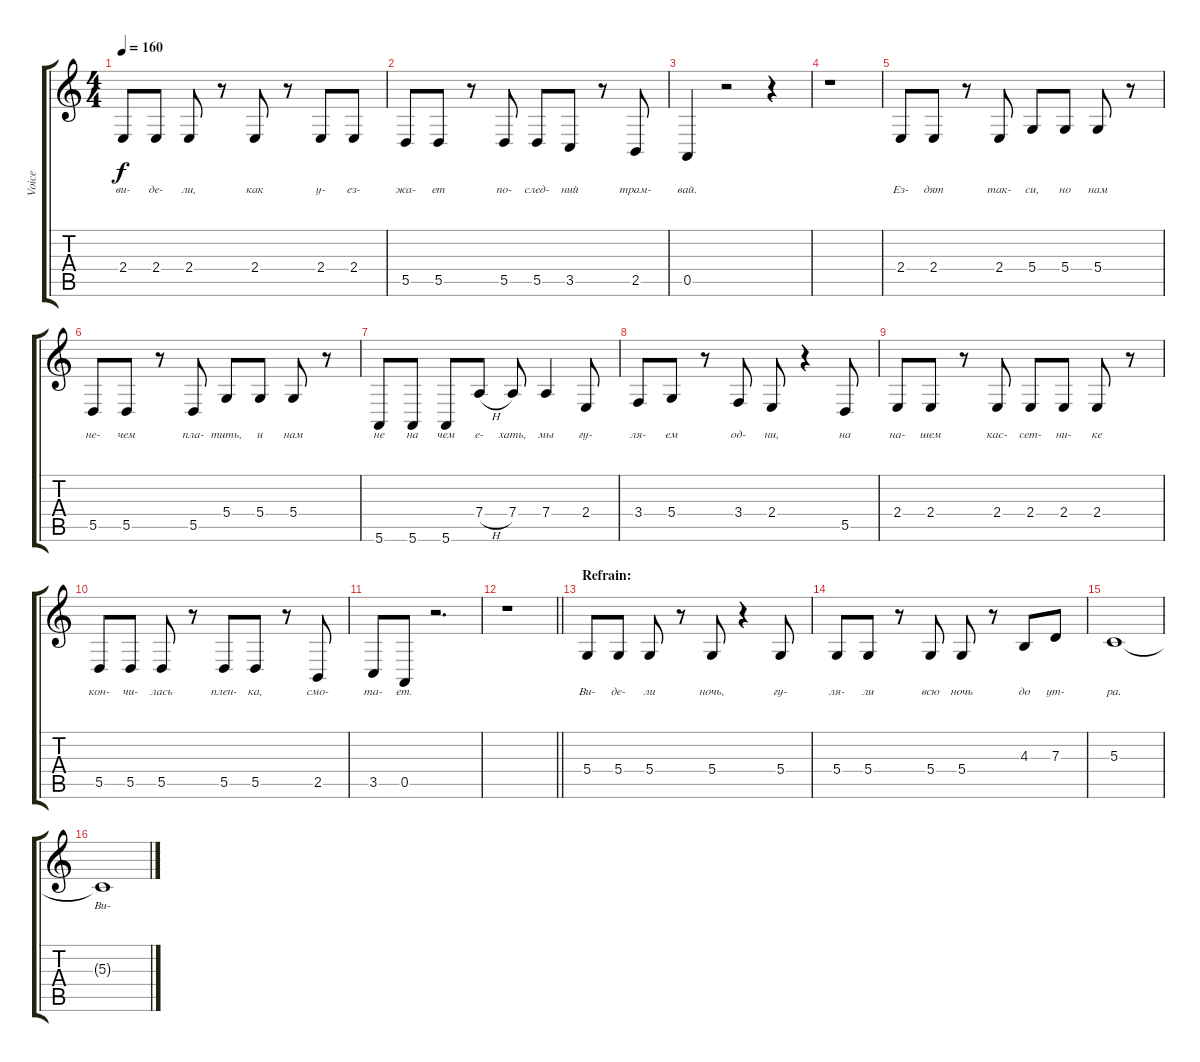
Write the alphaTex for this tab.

\track ("Voice" "Voice") {instrument acousticgrandpiano}
\staff {score tabs}
\tuning (E4 B3 G3 D3 A2 E2) {hide}
\ts (4 4)
\tempo 160
\clef g2
\ks c
2.4.8{lyrics (0 "ви-") lyrics (1 "") lyrics (2 "") lyrics (3 "") lyrics (4 "") dy f} 2.4.8{lyrics (0 "де-") lyrics (1 "") lyrics (2 "") lyrics (3 "") lyrics (4 "")} 2.4.8{lyrics (0 "ли,") lyrics (1 "") lyrics (2 "") lyrics (3 "") lyrics (4 "")} r.8 2.4.8{lyrics (0 "как") lyrics (1 "") lyrics (2 "") lyrics (3 "") lyrics (4 "")} r.8 2.4.8{lyrics (0 "у-") lyrics (1 "") lyrics (2 "") lyrics (3 "") lyrics (4 "")} 2.4.8{lyrics (0 "ез-") lyrics (1 "") lyrics (2 "") lyrics (3 "") lyrics (4 "")} |
5.5.8{lyrics (0 "жа-") lyrics (1 "") lyrics (2 "") lyrics (3 "") lyrics (4 "")} 5.5.8{lyrics (0 "ет") lyrics (1 "") lyrics (2 "") lyrics (3 "") lyrics (4 "")} r.8 5.5.8{lyrics (0 "по-") lyrics (1 "") lyrics (2 "") lyrics (3 "") lyrics (4 "")} 5.5.8{lyrics (0 "след-") lyrics (1 "") lyrics (2 "") lyrics (3 "") lyrics (4 "")} 3.5.8{lyrics (0 "ний") lyrics (1 "") lyrics (2 "") lyrics (3 "") lyrics (4 "")} r.8 2.5.8{lyrics (0 "трам-") lyrics (1 "") lyrics (2 "") lyrics (3 "") lyrics (4 "")} |
0.5.4{lyrics (0 "вай.") lyrics (1 "") lyrics (2 "") lyrics (3 "") lyrics (4 "")} r.2 r.4 |
r.1 |
2.4.8{lyrics (0 "Ез-") lyrics (1 "") lyrics (2 "") lyrics (3 "") lyrics (4 "")} 2.4.8{lyrics (0 "дят") lyrics (1 "") lyrics (2 "") lyrics (3 "") lyrics (4 "")} r.8 2.4.8{lyrics (0 "так-") lyrics (1 "") lyrics (2 "") lyrics (3 "") lyrics (4 "")} 5.4.8{lyrics (0 "си,") lyrics (1 "") lyrics (2 "") lyrics (3 "") lyrics (4 "")} 5.4.8{lyrics (0 "но") lyrics (1 "") lyrics (2 "") lyrics (3 "") lyrics (4 "")} 5.4.8{lyrics (0 "нам") lyrics (1 "") lyrics (2 "") lyrics (3 "") lyrics (4 "")} r.8 |
5.5.8{lyrics (0 "не-") lyrics (1 "") lyrics (2 "") lyrics (3 "") lyrics (4 "")} 5.5.8{lyrics (0 "чем") lyrics (1 "") lyrics (2 "") lyrics (3 "") lyrics (4 "")} r.8 5.5.8{lyrics (0 "пла-") lyrics (1 "") lyrics (2 "") lyrics (3 "") lyrics (4 "")} 5.4.8{lyrics (0 "тить,") lyrics (1 "") lyrics (2 "") lyrics (3 "") lyrics (4 "")} 5.4.8{lyrics (0 "и") lyrics (1 "") lyrics (2 "") lyrics (3 "") lyrics (4 "")} 5.4.8{lyrics (0 "нам") lyrics (1 "") lyrics (2 "") lyrics (3 "") lyrics (4 "")} r.8 |
5.6.8{lyrics (0 "не") lyrics (1 "") lyrics (2 "") lyrics (3 "") lyrics (4 "")} 5.6.8{lyrics (0 "на") lyrics (1 "") lyrics (2 "") lyrics (3 "") lyrics (4 "")} 5.6.8{lyrics (0 "чем") lyrics (1 "") lyrics (2 "") lyrics (3 "") lyrics (4 "")} 7.4{h}.8{lyrics (0 "е-") lyrics (1 "") lyrics (2 "") lyrics (3 "") lyrics (4 "")} 7.4.8{lyrics (0 "хать,") lyrics (1 "") lyrics (2 "") lyrics (3 "") lyrics (4 "")} 7.4.4{lyrics (0 "мы") lyrics (1 "") lyrics (2 "") lyrics (3 "") lyrics (4 "")} 2.4.8{lyrics (0 "гу-") lyrics (1 "") lyrics (2 "") lyrics (3 "") lyrics (4 "")} |
3.4.8{lyrics (0 "ля-") lyrics (1 "") lyrics (2 "") lyrics (3 "") lyrics (4 "")} 5.4.8{lyrics (0 "ем") lyrics (1 "") lyrics (2 "") lyrics (3 "") lyrics (4 "")} r.8 3.4.8{lyrics (0 "од-") lyrics (1 "") lyrics (2 "") lyrics (3 "") lyrics (4 "")} 2.4.8{lyrics (0 "ни,") lyrics (1 "") lyrics (2 "") lyrics (3 "") lyrics (4 "")} r.4 5.5.8{lyrics (0 "на") lyrics (1 "") lyrics (2 "") lyrics (3 "") lyrics (4 "")} |
2.4.8{lyrics (0 "на-") lyrics (1 "") lyrics (2 "") lyrics (3 "") lyrics (4 "")} 2.4.8{lyrics (0 "шем") lyrics (1 "") lyrics (2 "") lyrics (3 "") lyrics (4 "")} r.8 2.4.8{lyrics (0 "кас-") lyrics (1 "") lyrics (2 "") lyrics (3 "") lyrics (4 "")} 2.4.8{lyrics (0 "сет-") lyrics (1 "") lyrics (2 "") lyrics (3 "") lyrics (4 "")} 2.4.8{lyrics (0 "ни-") lyrics (1 "") lyrics (2 "") lyrics (3 "") lyrics (4 "")} 2.4.8{lyrics (0 "ке") lyrics (1 "") lyrics (2 "") lyrics (3 "") lyrics (4 "")} r.8 |
5.5.8{lyrics (0 "кон-") lyrics (1 "") lyrics (2 "") lyrics (3 "") lyrics (4 "")} 5.5.8{lyrics (0 "чи-") lyrics (1 "") lyrics (2 "") lyrics (3 "") lyrics (4 "")} 5.5.8{lyrics (0 "лась") lyrics (1 "") lyrics (2 "") lyrics (3 "") lyrics (4 "")} r.8 5.5.8{lyrics (0 "плен-") lyrics (1 "") lyrics (2 "") lyrics (3 "") lyrics (4 "")} 5.5.8{lyrics (0 "ка,") lyrics (1 "") lyrics (2 "") lyrics (3 "") lyrics (4 "")} r.8 2.5.8{lyrics (0 "смо-") lyrics (1 "") lyrics (2 "") lyrics (3 "") lyrics (4 "")} |
3.5.8{lyrics (0 "та-") lyrics (1 "") lyrics (2 "") lyrics (3 "") lyrics (4 "")} 0.5.8{lyrics (0 "ет.") lyrics (1 "") lyrics (2 "") lyrics (3 "") lyrics (4 "")} r.2{d} |
\barLineRight lightlight
r.1 |
\section ("" "Refrain:")
5.4.8{lyrics (0 "Ви-") lyrics (1 "") lyrics (2 "") lyrics (3 "") lyrics (4 "")} 5.4.8{lyrics (0 "де-") lyrics (1 "") lyrics (2 "") lyrics (3 "") lyrics (4 "")} 5.4.8{lyrics (0 "ли") lyrics (1 "") lyrics (2 "") lyrics (3 "") lyrics (4 "")} r.8 5.4.8{lyrics (0 "ночь,") lyrics (1 "") lyrics (2 "") lyrics (3 "") lyrics (4 "")} r.4 5.4.8{lyrics (0 "гу-") lyrics (1 "") lyrics (2 "") lyrics (3 "") lyrics (4 "")} |
5.4.8{lyrics (0 "ля-") lyrics (1 "") lyrics (2 "") lyrics (3 "") lyrics (4 "")} 5.4.8{lyrics (0 "ли") lyrics (1 "") lyrics (2 "") lyrics (3 "") lyrics (4 "")} r.8 5.4.8{lyrics (0 "всю") lyrics (1 "") lyrics (2 "") lyrics (3 "") lyrics (4 "")} 5.4.8{lyrics (0 "ночь") lyrics (1 "") lyrics (2 "") lyrics (3 "") lyrics (4 "")} r.8 4.3.8{lyrics (0 "до") lyrics (1 "") lyrics (2 "") lyrics (3 "") lyrics (4 "")} 7.3.8{lyrics (0 "ут-") lyrics (1 "") lyrics (2 "") lyrics (3 "") lyrics (4 "")} |
5.3.1{lyrics (0 "ра.") lyrics (1 "") lyrics (2 "") lyrics (3 "") lyrics (4 "")} |
5.3{t}.1{lyrics (0 "Ви-") lyrics (1 "") lyrics (2 "") lyrics (3 "") lyrics (4 "")}
